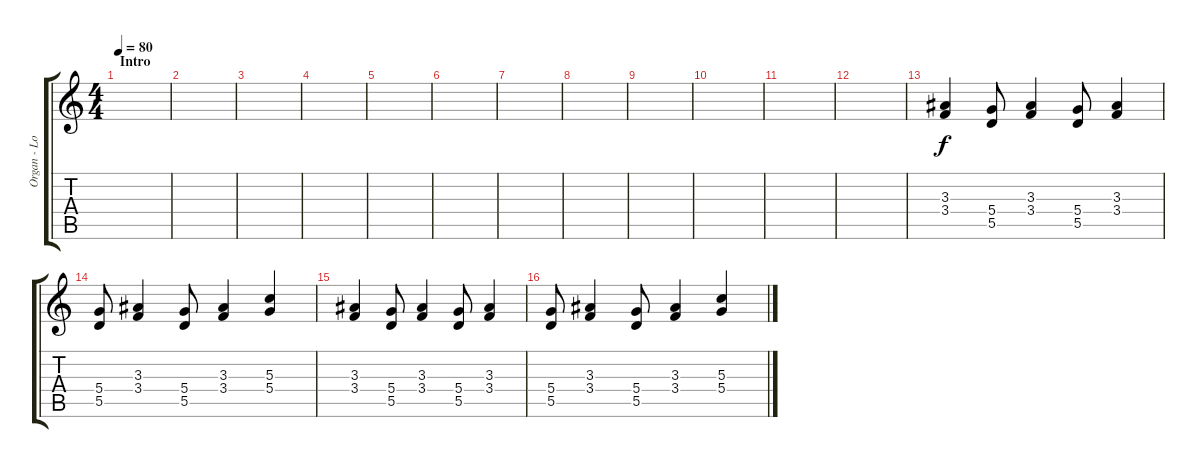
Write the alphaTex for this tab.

\track ("Organ - Lord" "Organ - Lo") {instrument rockorgan}
\staff {score tabs}
\tuning (E5 B4 G4 D4 A3 E3) {hide}
\ts (4 4)
\section ("" "Intro")
\tempo 80
\clef g2
\ks c
|
|
|
|
|
|
|
|
|
|
|
|
(3.3 3.4).4 (5.4 5.5).8 (3.3 3.4).4 (5.4 5.5).8 (3.3 3.4).4 |
(5.4 5.5).8 (3.3 3.4).4 (5.4 5.5).8 (3.3 3.4).4 (5.3 5.4).4 |
(3.3 3.4).4 (5.4 5.5).8 (3.3 3.4).4 (5.4 5.5).8 (3.3 3.4).4 |
(5.4 5.5).8 (3.3 3.4).4 (5.4 5.5).8 (3.3 3.4).4 (5.3 5.4).4
